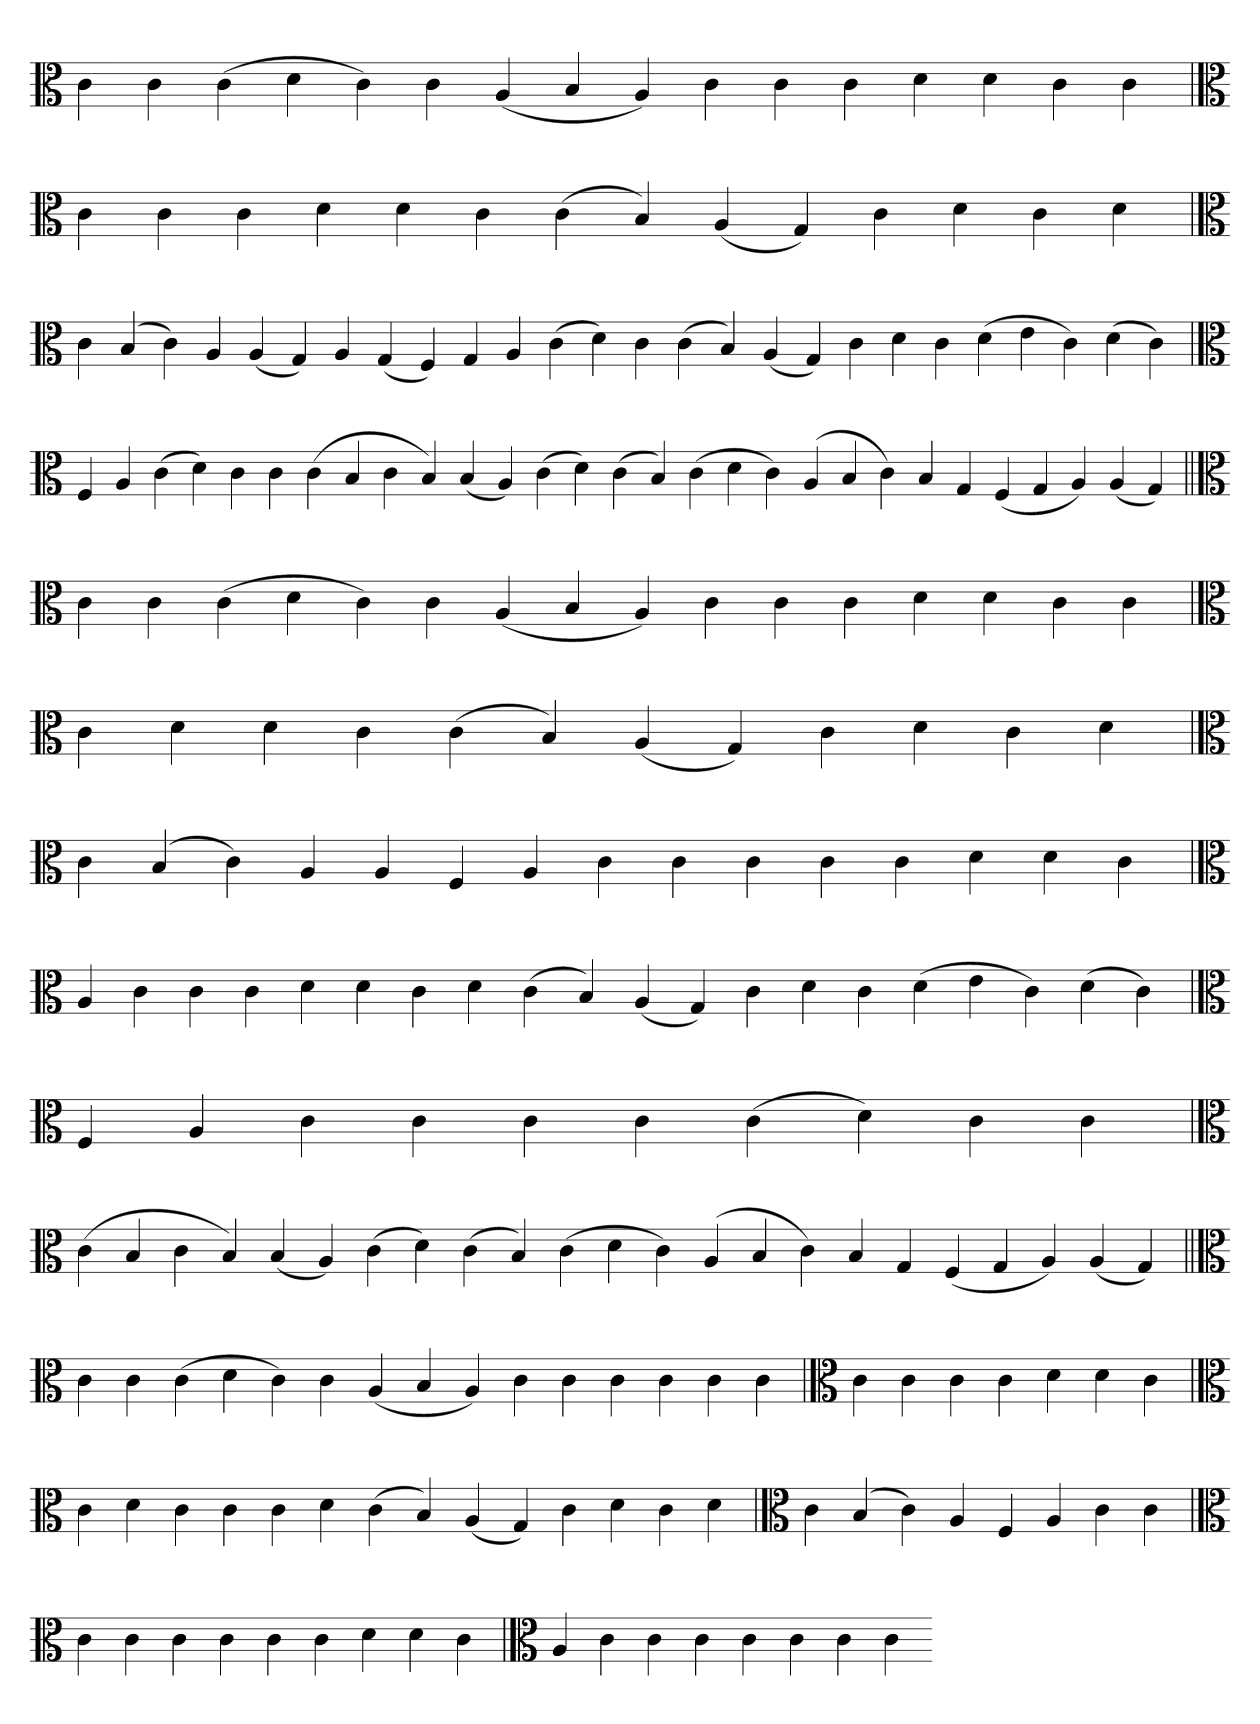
**kern
*part1
*staff1
*clefC3
=
4c
4c
(4c
4d
4c)
4c
(4A
4B
4A)
4c
4c
4c
4d
4d
4c
4c
=`
*clefC3
4c
4c
4c
4d
4d
4c
(4c
4B)
(4A
4G)
4c
4d
4c
4d
='
*clefC3
4c
(4B
4c)
4A
(4A
4G)
4A
(4G
4F)
4G
4A
(4c
4d)
4c
(4c
4B)
(4A
4G)
4c
4d
4c
(4d
4e
4c)
(4d
4c)
='
*clefC3
4F
4A
(4c
4d)
4c
4c
(4c
4B
4c
4B)
(4B
4A)
(4c
4d)
(4c
4B)
(4c
4d
4c)
(4A
4B
4c)
4B
4G
(4F
4G
4A)
(4A
4G)
=||
*clefC3
4c
4c
(4c
4d
4c)
4c
(4A
4B
4A)
4c
4c
4c
4d
4d
4c
4c
=`
*clefC3
4c
4d
4d
4c
(4c
4B)
(4A
4G)
4c
4d
4c
4d
='
*clefC3
4c
(4B
4c)
4A
4A
4F
4A
4c
4c
4c
4c
4c
4d
4d
4c
=`
*clefC3
4A
4c
4c
4c
4d
4d
4c
4d
(4c
4B)
(4A
4G)
4c
4d
4c
(4d
4e
4c)
(4d
4c)
='
*clefC3
4F
4A
4c
4c
4c
4c
(4c
4d)
4c
4c
=`
*clefC3
(4c
4B
4c
4B)
(4B
4A)
(4c
4d)
(4c
4B)
(4c
4d
4c)
(4A
4B
4c)
4B
4G
(4F
4G
4A)
(4A
4G)
=||
*clefC3
4c
4c
(4c
4d
4c)
4c
(4A
4B
4A)
4c
4c
4c
4c
4c
4c
=`
*clefC3
4c
4c
4c
4c
4d
4d
4c
=`
*clefC3
4c
4d
4c
4c
4c
4d
(4c
4B)
(4A
4G)
4c
4d
4c
4d
='
*clefC3
4c
(4B
4c)
4A
4F
4A
4c
4c
=`
*clefC3
4c
4c
4c
4c
4c
4c
4d
4d
4c
=`
*clefC3
4A
4c
4c
4c
4c
4c
4c
4c
=-
*-
